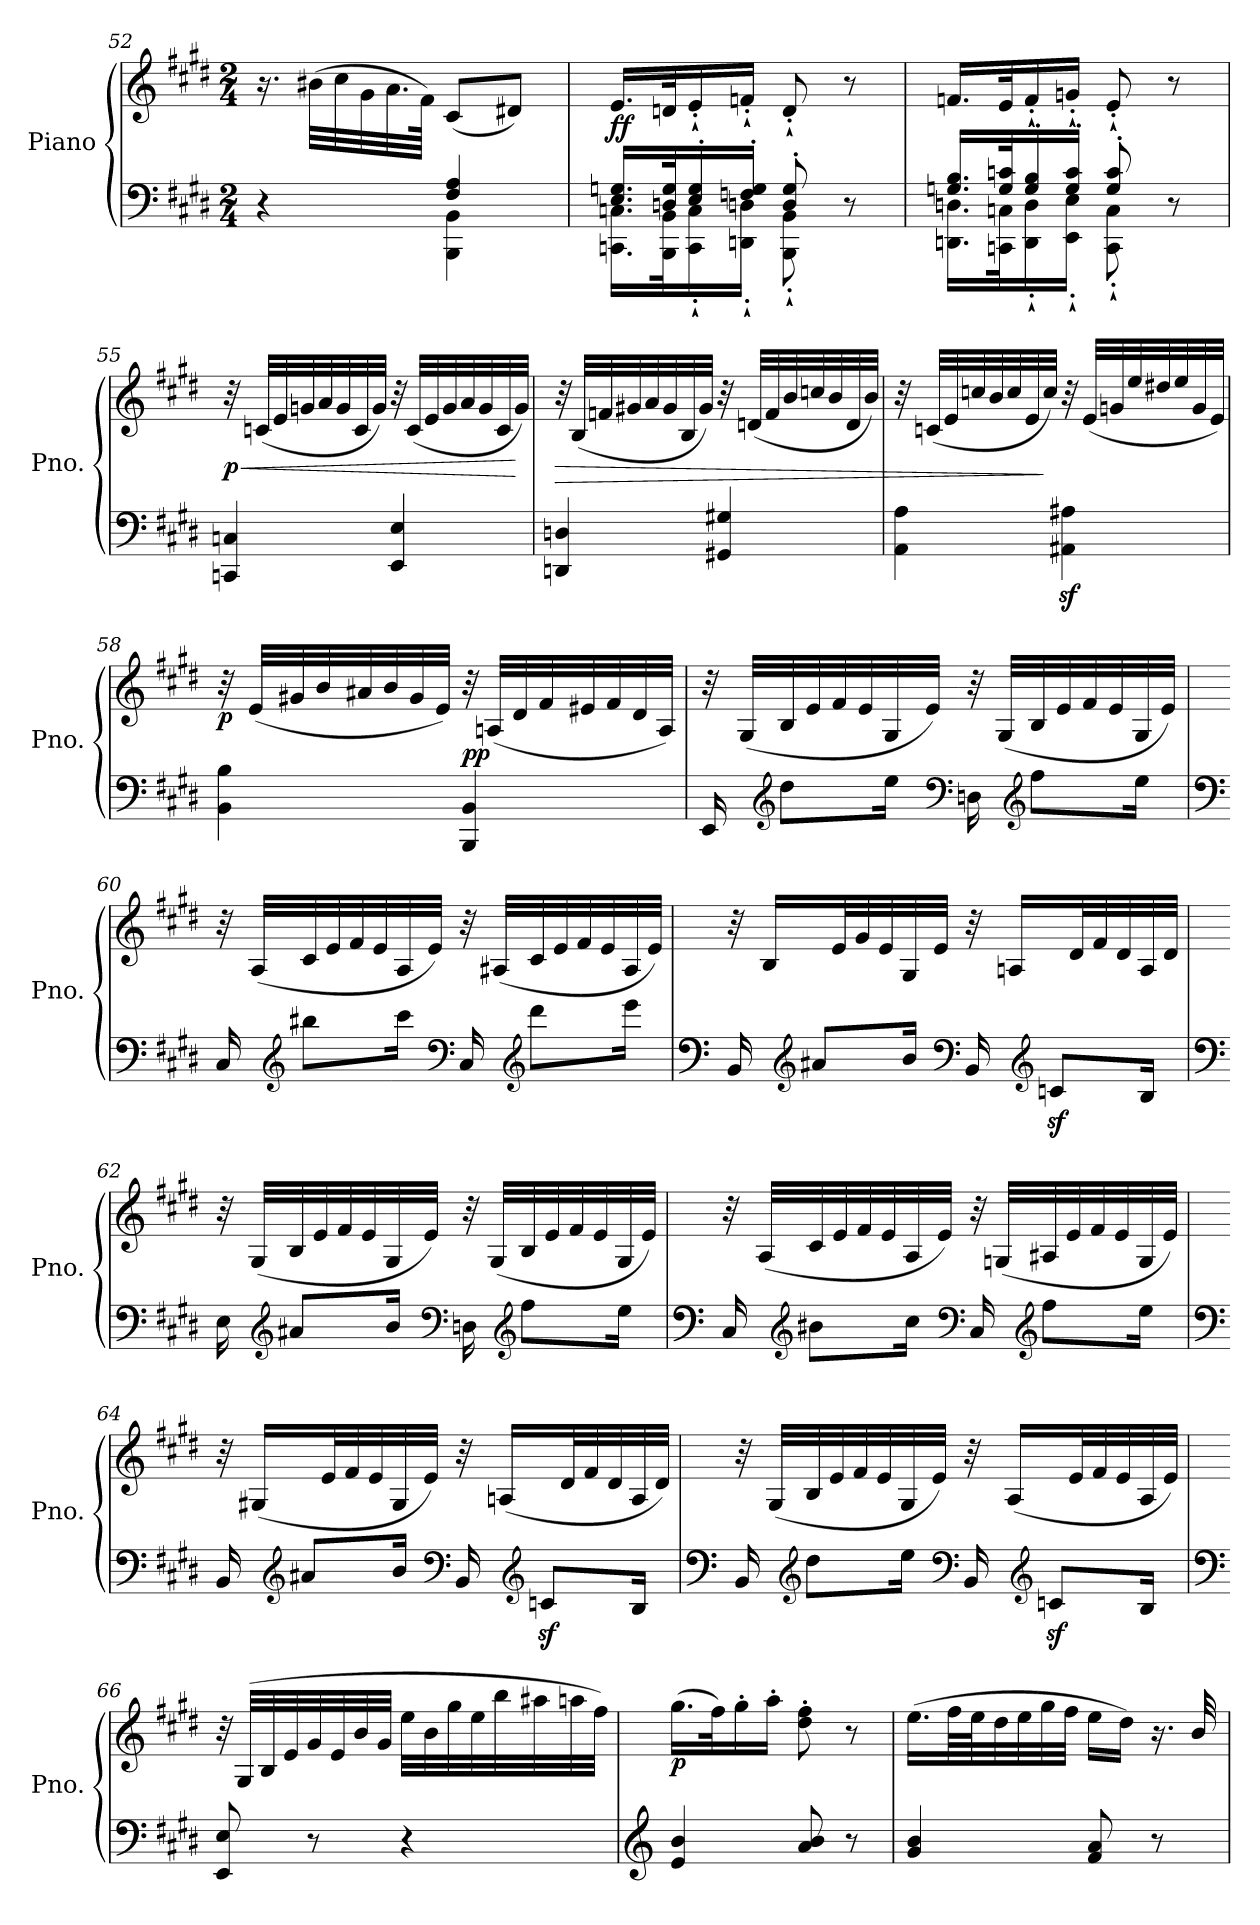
**kern	**kern	**dynam
*part1	*part1	*part1
*staff2	*staff1	*staff1/2
*I"Piano	*	*
*I'Pno.	*	*
*clefF4	*clefG2	*
*k[f#c#g#d#]	*k[f#c#g#d#]	*
*M2/4	*M2/4	*
=52	=52	=52
*^	*	*
4ryy	4r	16.r	.
.	.	(32b#X\LLL	.
.	.	32cc#\	.
.	.	32g#\	.
.	.	32.a\	.
.	.	64f#\JJJk)	.
4F#/ 4A/	4BBB\ 4BB\	(8c#/L	.
.	.	8d#X/J)	.
!!LO:LB:g=z
=53	=53	=53	=53
!	!	!	!LO:DY:b
16.E/ 16.Gn/LL	16.CCn\ 16.Cn\LL	16.e/LL	ff
32Dn/ 32G/K	32BBB\ 32BB\K	32dn/K	.
16E/' 16G/'	16CC\`' 16C\`'	16e`'/	.
16Fn/' 16G/'JJ	16DDn\`' 16Dn\`'JJ	16fn`'/JJ	.
8D/' 8G/'	8BBB\`' 8BB\`'	8d`'/	.
8ryy	8r	8r	.
=54	=54	=54	=54
16.Gn/ 16.B/LL	16.DDn\ 16.Dn\LL	16.fn/LL	.
32G/ 32cn/K	32CCn\ 32Cn\K	32e/K	.
16G/' 16B/'	16DD\`' 16D\`'	16f`'/	.
16G/' 16c/'JJ	16EE\`' 16E\`'JJ	16gn`'/JJ	.
8G/' 8c/'	8CC\`' 8C\`'	8e`'/	.
8ryy	8r	8r	.
=55	=55	=55	=55
!	!	!	!LO:HP:b
!	!	!	!LO:DY:n=1:b
*v	*v	*	*
4CCn/ 4Cn/	32r	< p
.	(32cn/LLL	.
.	32e/	.
.	32gn/	.
.	32a/	.
.	32g/	.
.	32c/	.
.	32g/JJJ)	.
4EE/ 4E/	32r	.
.	(32c/LLL	.
.	32e/	.
.	32g/	.
.	32a/	.
.	32g/	.
.	32c/	.
.	32g/JJJ)	[
!!LO:LB:g=z
=56	=56	=56
!	!	!LO:HP:b
4DDn/ 4Dn/	32r	>
.	(32B/LLL	.
.	32fn/	.
.	32g#X/	.
.	32a/	.
.	32g#/	.
.	32B/	.
.	32g#/JJJ)	.
4GG#X/ 4G#X/	32r	.
.	(32dn/LLL	.
.	32f/	.
.	32b/	.
.	32ccn/	.
.	32b/	.
.	32d/	.
.	32b/JJJ)	.
=57	=57	=57
4AA\ 4A\	32r	.
.	(32cn/LLL	.
.	32e/	.
.	32ccn/	.
.	32b/	.
.	32cc/	.
.	32e/	.
.	32cc/JJJ)	]
4AA#X\z> 4A#X\z>	32r	.
.	(32e/LLL	.
.	32gn/	.
.	32ee/	.
.	32dd#X/	.
.	32ee/	.
.	32g/	.
.	32e/JJJ)	.
!!LO:PB:g=z
=58	=58	=58
!	!	!LO:DY:b
4BB\ 4B\	32r	p
.	(32e/LLL	.
.	32g#X/	.
.	32b/	.
.	32a#X/	.
.	32b/	.
.	32g#/	.
.	32e/JJJ)	.
!	!	!LO:DY:b
4BBB/ 4BB/	32r	pp
.	(32An/LLL	.
.	32d#/	.
.	32f#/	.
.	32e#X/	.
.	32f#/	.
.	32d#/	.
.	32A/JJJ)	.
=59	=59	=59
16EE/	32r	.
.	(32G#/LLL	.
*clefG2	*	*
8dd#\L	32B/	.
.	32e/	.
.	32f#/	.
.	32e/	.
16ee\Jk	32G#/	.
.	32e/JJJ)	.
*clefF4	*	*
16Dn\	32r	.
.	(32G#/LLL	.
*clefG2	*	*
8ff#\L	32B/	.
.	32e/	.
.	32f#/	.
.	32e/	.
16ee\Jk	32G#/	.
.	32e/JJJ)	.
!!LO:LB:g=z
=60	=60	=60
*clefF4	*	*
16C#/	32r	.
.	(32A/LLL	.
*clefG2	*	*
8bb#X\L	32c#/	.
.	32e/	.
.	32f#/	.
.	32e/	.
16ccc#\Jk	32A/	.
.	32e/JJJ)	.
*clefF4	*	*
16C#/	32r	.
.	(32A#X/LLL	.
*clefG2	*	*
8ddd#\L	32c#/	.
.	32e/	.
.	32f#/	.
.	32e/	.
16eee\Jk	32A#/	.
.	32e/JJJ)	.
=61	=61	=61
*clefF4	*	*
16BB/	32r	.
.	16B/LL	.
*clefG2	*	*
8a#X/L	.	.
.	32e/L	.
.	32g#/	.
.	32e/	.
16b/Jk	32G#/	.
.	32e/JJJ	.
*clefF4	*	*
16BB/	32r	.
.	16An/LL	.
*clefG2	*	*
8cnz>/L	.	.
.	32d#/L	.
.	32f#/	.
.	32d#/	.
16B/Jk	32A/	.
.	32d#/JJJ	.
!!LO:LB:g=z
=62	=62	=62
*clefF4	*	*
16E\	32r	.
.	(32G#/LLL	.
*clefG2	*	*
8a#X/L	32B/	.
.	32e/	.
.	32f#/	.
.	32e/	.
16b/Jk	32G#/	.
.	32e/JJJ)	.
*clefF4	*	*
16Dn\	32r	.
.	(32G#/LLL	.
*clefG2	*	*
8ff#\L	32B/	.
.	32e/	.
.	32f#/	.
.	32e/	.
16ee\Jk	32G#/	.
.	32e/JJJ)	.
=63	=63	=63
*clefF4	*	*
16C#/	32r	.
.	(32A/LLL	.
*clefG2	*	*
8b#X\L	32c#/	.
.	32e/	.
.	32f#/	.
.	32e/	.
16cc#\Jk	32A/	.
.	32e/JJJ)	.
*clefF4	*	*
16C#/	32r	.
.	(32Gn/LLL	.
*clefG2	*	*
8ff#\L	32A#X/	.
.	32e/	.
.	32f#/	.
.	32e/	.
16ee\Jk	32G/	.
.	32e/JJJ)	.
!!LO:LB:g=z
=64	=64	=64
*clefF4	*	*
16BB/	32r	.
.	(16G#X/LL	.
*clefG2	*	*
8a#X/L	.	.
.	32e/L	.
.	32f#/	.
.	32e/	.
16b/Jk	32G#/	.
.	32e/JJJ)	.
*clefF4	*	*
16BB/	32r	.
.	(16An/LL	.
*clefG2	*	*
8cnz>/L	.	.
.	32d#/L	.
.	32f#/	.
.	32d#/	.
16B/Jk	32A/	.
.	32d#/JJJ)	.
=65	=65	=65
*clefF4	*	*
16BB/	32r	.
.	(32G#/LLL	.
*clefG2	*	*
8dd#\L	32B/	.
.	32e/	.
.	32f#/	.
.	32e/	.
16ee\Jk	32G#/	.
.	32e/JJJ)	.
*clefF4	*	*
16BB/	32r	.
.	(16A/LL	.
*clefG2	*	*
8cnz>/L	.	.
.	32e/L	.
.	32f#/	.
.	32e/	.
16B/Jk	32A/	.
.	32e/JJJ)	.
!!LO:LB:g=z
=66	=66	=66
*clefF4	*	*
8EE/ 8E/	32r	.
.	(32G#/LLL	.
.	32B/	.
.	32e/	.
8r	32g#/	.
.	32e/	.
.	32b/	.
.	32g#/JJJ	.
4r	32ee\LLL	.
.	32b\	.
.	32gg#\	.
.	32ee\	.
.	32bb\	.
.	32aa#X\	.
.	32aan\	.
.	32ff#\JJJ)	.
=67	=67	=67
*clefG2	*	*
!	!	!LO:DY:b
4e/ 4b/	(16.gg#\LL	p
.	32ff#\K)	.
.	16gg#'\	.
.	16aa'\JJ	.
8a/ 8b/	8dd#\' 8ff#\'	.
8r	8r	.
=68	=68	=68
4g#/ 4b/	(16.ee\LL	.
.	64ff#\LL	.
.	64ee\J	.
.	32dd#\	.
.	32ee\	.
.	32gg#\	.
.	32ff#\JJJ	.
8f#/ 8a/	16ee\LL	.
.	16dd#\JJ)	.
8r	16.r	.
.	32b/	.
=	=	=
*-	*-	*-
